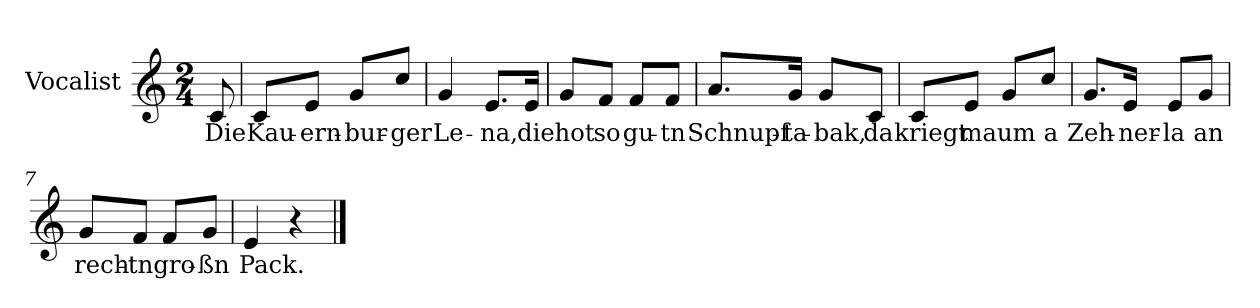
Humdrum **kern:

**kern	**text
*part1	*part1
*staff1	*staff1
*I"Vocalist	*
*k[]	*
*C:	*
*M2/4	*
=	=
8c	Die
=1	=1
8cL	Kau-
8eJ	-ern-
8gL	-bur-
8ccJ	-ger
=2	=2
4g	Le-
8.eL	-na,
16eJk	die
=3	=3
8gL	hot
8fJ	so
8fL	gu-
8fJ	-tn
=4	=4
8.aL	Schnupf-
16gJk	-ta-
8gL	-bak,
8cJ	da
=5	=5
8cL	kriegt
8eJ	ma
8gL	um
8ccJ	a
=6	=6
8.gL	Zeh-
16eJk	-ner-
8eL	-la
8gJ	an
=7	=7
8gL	rech-
8fJ	-tn
8fL	gro-
8gJ	-ßn
=8	=8
4e	Pack.
4r	.
==	==
*-	*-
